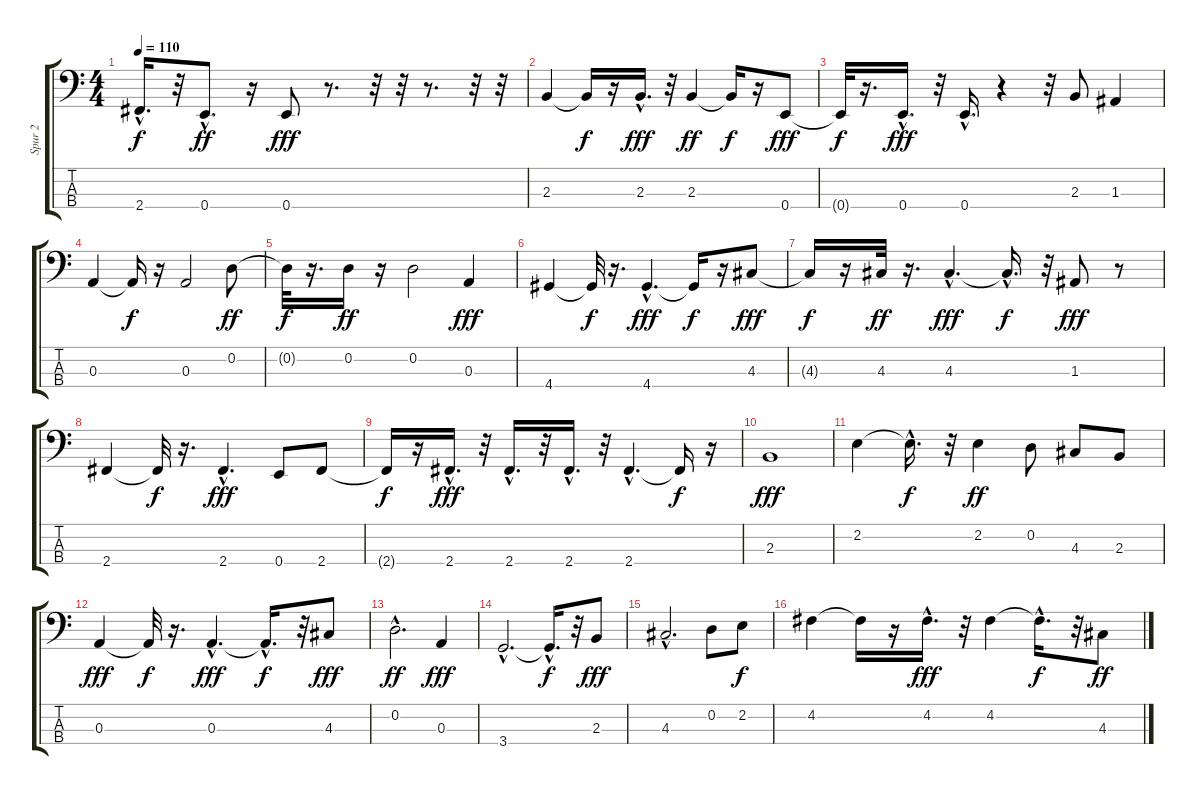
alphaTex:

\track ("Spur 2" "Spur 2") {instrument synthbass2}
\staff {score tabs}
\tuning (G2 D2 A1 E1) {hide}
\ts (4 4)
\tempo 110
\clef f4
\ks c
2.4{hac t}.16{d dy f} r.32 0.4{hac}.8{d dy ff} r.16 0.4.8{dy fff} r.8{d} r.32 r.32 r.8{d} r.32 r.32 |
2.3.4 2.3{t}.16{dy f} r.16 2.3{hac}.16{d dy fff} r.32 2.3.4{dy ff} 2.3{t}.16{dy f} r.16 0.4.8{dy fff} |
0.4{t}.32{dy f} r.16{d} 0.4{hac}.16{d dy fff} r.32 0.4{hac}.16{d} r.4 r.32 2.3.8 1.3.4 |
0.3.4 0.3{t}.16{dy f} r.16 0.3.2 0.2.8{dy ff} |
0.2{t}.32{dy f} r.16{d} 0.2.16{dy ff} r.16 0.2.2 0.3.4{dy fff} |
4.4.4 4.4{t}.32{dy f} r.16{d} 4.4{hac}.4{d dy fff} 4.4{t}.16{dy f} r.16 4.3.8{dy fff} |
4.3{t}.16{dy f} r.16 4.3.32{dy ff} r.16{d} 4.3{hac}.4{d dy fff} 4.3{hac t}.16{d dy f} r.32 1.3.8{dy fff} r.8 |
2.4.4 2.4{t}.32{dy f} r.16{d} 2.4{hac}.4{d dy fff} 0.4.8 2.4.8 |
2.4{t}.16{dy f} r.16 2.4{hac}.16{d dy fff} r.32 2.4{hac}.16{d} r.32 2.4{hac}.16{d} r.32 2.4{hac}.4{d} 2.4{t}.16{dy f} r.16 |
2.3.1{dy fff} |
2.2.4 2.2{hac t}.16{d dy f} r.32 2.2.4{dy ff} 0.2.8 4.3.8 2.3.8 |
0.3.4{dy fff} 0.3{t}.32{dy f} r.16{d} 0.3{hac}.4{d dy fff} 0.3{hac t}.16{d dy f} r.32 4.3.8{dy fff} |
0.2{hac}.2{d dy ff} 0.3.4{dy fff} |
3.4{hac}.2{d} 3.4{hac t}.16{d dy f} r.32 2.3.8{dy fff} |
4.3{hac}.2{d} 0.2.8 2.2.8{dy f} |
4.2.4 4.2{t}.16 r.16 4.2{hac}.16{d dy fff} r.32 4.2.4 4.2{hac t}.16{d dy f} r.32 4.3.8{dy ff}
